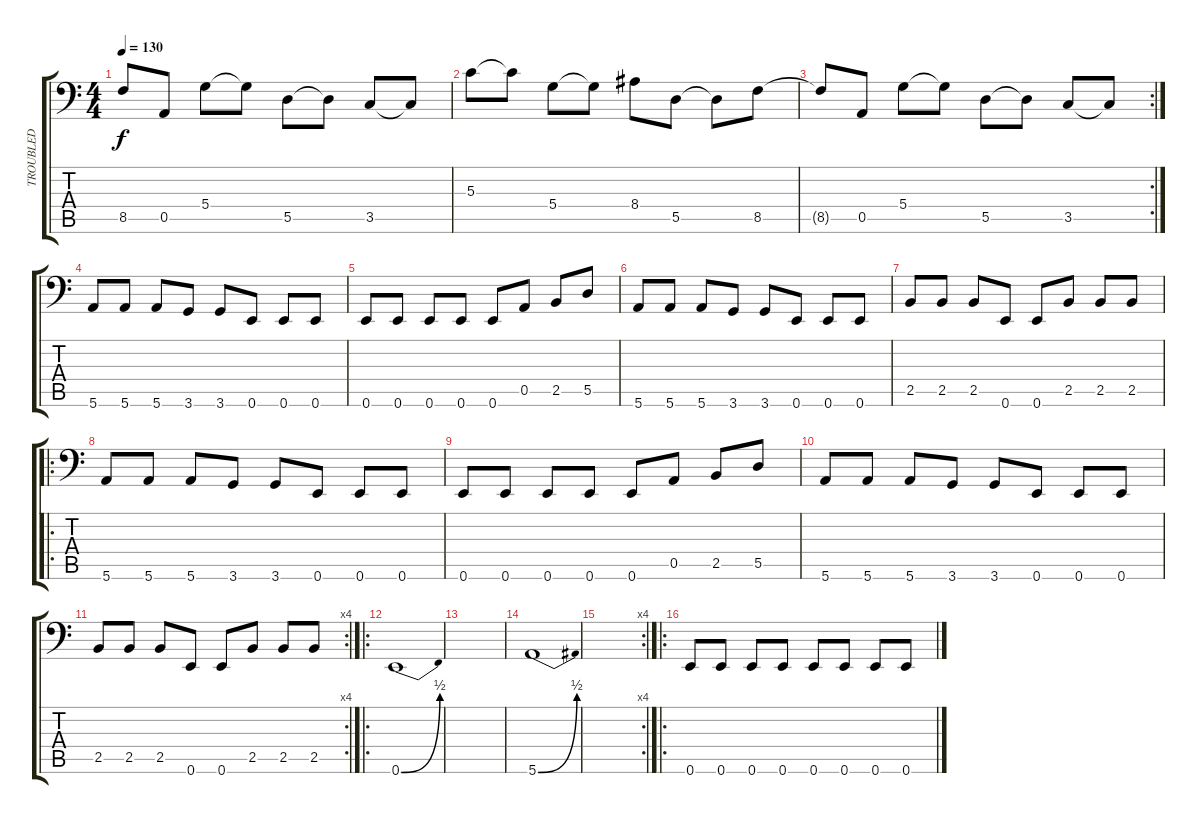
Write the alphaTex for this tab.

\track ("TROUBLED" "TROUBLED") {instrument electricbasspick}
\staff {score tabs}
\tuning (E3 B2 G2 D2 A1 E1) {hide}
\ts (4 4)
\tempo 130
\clef f4
\ks c
8.5{t}.8{dy f} 0.5.8 5.4.8 5.4{t}.8 5.5.8 5.5{t}.8 3.5.8 3.5{t}.8 |
5.3.8 5.3{t}.8 5.4.8 5.4{t}.8 8.4.8 5.5.8 5.5{t}.8 8.5.8 |
\rc 2
8.5{t}.8 0.5.8 5.4.8 5.4{t}.8 5.5.8 5.5{t}.8 3.5.8 3.5{t}.8 |
5.6.8 5.6.8 5.6.8 3.6.8 3.6.8 0.6.8 0.6.8 0.6.8 |
0.6.8 0.6.8 0.6.8 0.6.8 0.6.8 0.5.8 2.5.8 5.5.8 |
5.6.8 5.6.8 5.6.8 3.6.8 3.6.8 0.6.8 0.6.8 0.6.8 |
2.5.8 2.5.8 2.5.8 0.6.8 0.6.8 2.5.8 2.5.8 2.5.8 |
\ro
5.6.8 5.6.8 5.6.8 3.6.8 3.6.8 0.6.8 0.6.8 0.6.8 |
0.6.8 0.6.8 0.6.8 0.6.8 0.6.8 0.5.8 2.5.8 5.5.8 |
5.6.8 5.6.8 5.6.8 3.6.8 3.6.8 0.6.8 0.6.8 0.6.8 |
\rc 4
2.5.8 2.5.8 2.5.8 0.6.8 0.6.8 2.5.8 2.5.8 2.5.8 |
\ro
0.6{be (bend 0 0 60 2)}.1 |
|
5.6{be (bend 0 0 60 2)}.1 |
\rc 4
|
\ro
0.6.8 0.6.8 0.6.8 0.6.8 0.6.8 0.6.8 0.6.8 0.6.8
